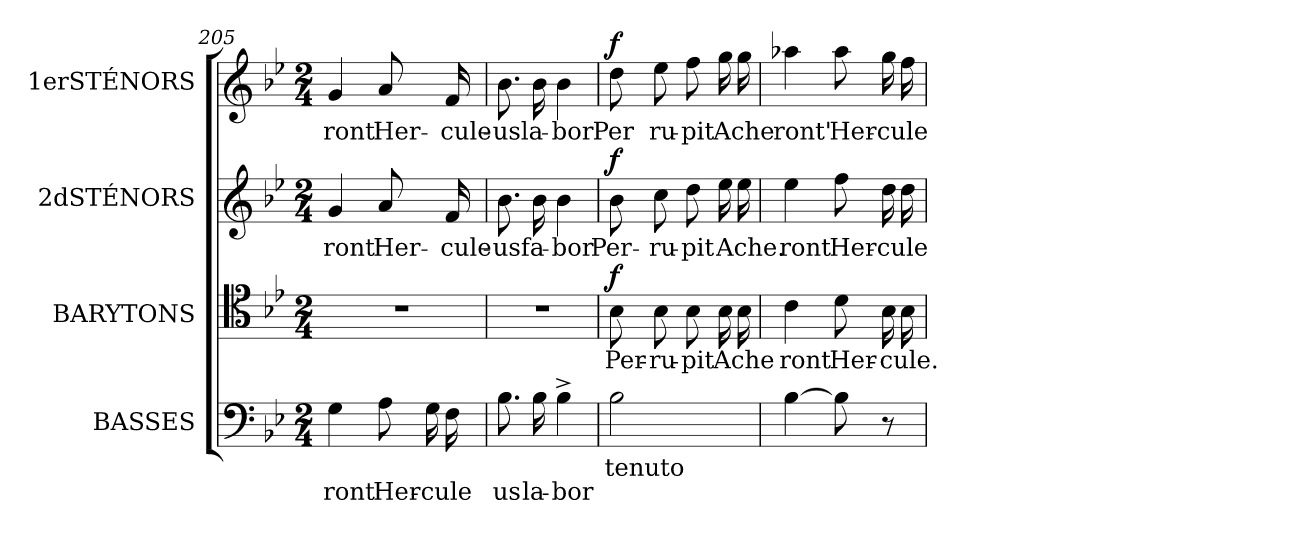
**kern	**text	**text	**kern	**text	**dynam	**kern	**text	**dynam	**kern	**text	**dynam
*part4	*part4	*part4	*part3	*part3	*part3	*part2	*part2	*part2	*part1	*part1	*part1
*staff4	*staff4	*staff4	*staff3	*staff3	*staff3	*staff2	*staff2	*staff2	*staff1	*staff1	*staff1
*I"BASSES	*	*	*I"BARYTONS	*	*	*I"2dSTÉNORS	*	*	*I"1erSTÉNORS	*	*
*clefF4	*	*	*clefC4	*	*	*clefG2	*	*	*clefG2	*	*
*k[b-e-]	*	*	*k[b-e-]	*	*	*k[b-e-]	*	*	*k[b-e-]	*	*
*M2/4	*	*	*M2/4	*	*	*M2/4	*	*	*M2/4	*	*
=205	=205	=205	=205	=205	=205	=205	=205	=205	=205	=205	=205
4Gi\	.	ront'	2r	.	.	4gi/	ront'	.	4gi/	ront'	.
8Ai\	.	Her-	.	.	.	8ai/	Her-	.	8ai/	Her-	.
16Gi\	.	cule	.	.	.	16ryy	.	.	16ryy	.	.
16Fi\	.	--	.	.	.	16fi/	cule-	.	16fi/	cule-	.
=206	=206	=206	=206	=206	=206	=206	=206	=206	=206	=206	=206
8.B-i\	.	us	2r	.	.	8.b-i\	us	.	8.b-i\	us	.
16B-i\	.	la-	.	.	.	16b-i\	fa-	.	16b-i\	la-	.
4B-^>i\	.	bor	.	.	.	4b-i\	bor	.	4b-i\	bor	.
=207	=207	=207	=207	=207	=207	=207	=207	=207	=207	=207	=207
!	!	!	!	!	!LO:DY:a	!	!	!LO:DY:a	!	!	!LO:DY:a
2B-i\	tenuto	.	8B-i\	Per-	f	8b-i\	Per-	f	8ddi\	Per	f
.	.	.	8B-i\	ru-	.	8cci\	ru-	.	8ee-i\	ru-	.
.	.	.	8B-i\	pit	.	8ddi\	pit	.	8ffi\	pit	.
.	.	.	16B-i\	Ache	.	16ee-i\	.	.	16ggi\	Ache	.
.	.	.	16B-i\	--	.	16ee-i\	Ache.	.	16ggi\	--	.
=208	=208	=208	=208	=208	=208	=208	=208	=208	=208	=208	=208
[4B-i\	.	.	4ci\	ront'	.	4ee-i\	ront'	.	4aa-Xi\	ront'	.
8B-i\]	.	.	8di\	Her-	.	8ffi\	Her-	.	8aa-i\	Her-	.
8r	.	.	16B-i\	.	.	16ddi\	cule	.	16ggi\	cule	.
.	.	.	16B-i\	cule.	.	16ddi\	--	.	16ffi\	--	.
=	=	=	=	=	=	=	=	=	=	=	=
*-	*-	*-	*-	*-	*-	*-	*-	*-	*-	*-	*-
